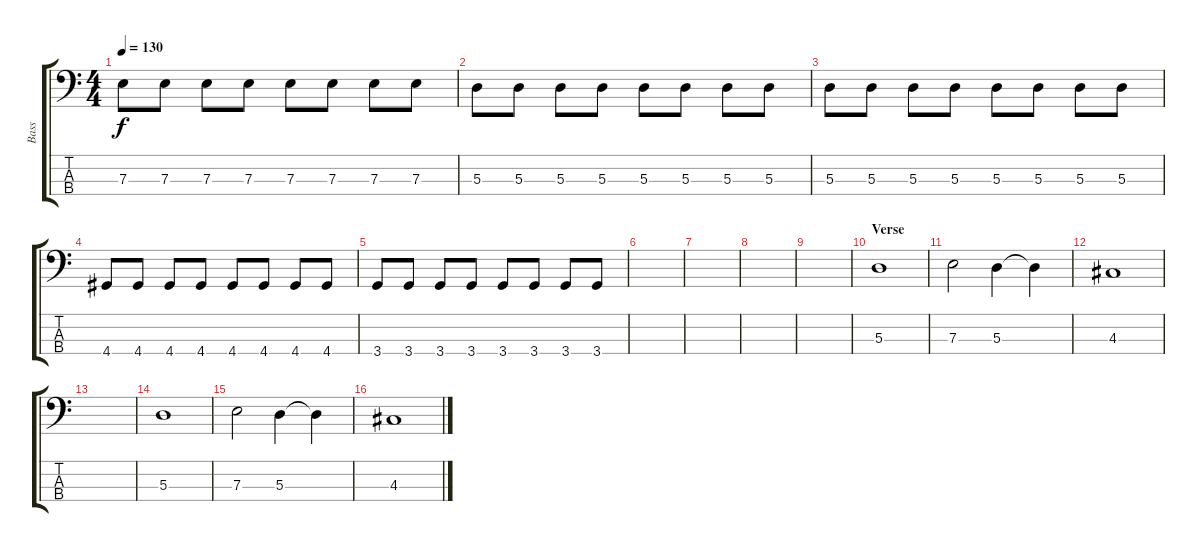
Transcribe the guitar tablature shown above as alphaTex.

\track ("Bass" "Bass") {instrument electricbasspick}
\staff {score tabs}
\tuning (G2 D2 A1 E1) {hide}
\ts (4 4)
\tempo 130
\clef f4
\ks c
7.3.8{dy f} 7.3.8 7.3.8 7.3.8 7.3.8 7.3.8 7.3.8 7.3.8 |
5.3.8 5.3.8 5.3.8 5.3.8 5.3.8 5.3.8 5.3.8 5.3.8 |
5.3.8 5.3.8 5.3.8 5.3.8 5.3.8 5.3.8 5.3.8 5.3.8 |
4.4.8 4.4.8 4.4.8 4.4.8 4.4.8 4.4.8 4.4.8 4.4.8 |
3.4.8 3.4.8 3.4.8 3.4.8 3.4.8 3.4.8 3.4.8 3.4.8 |
|
|
|
|
\section ("" "Verse")
5.3.1 |
7.3.2 5.3.4 5.3{t}.4 |
4.3.1 |
|
5.3.1 |
7.3.2 5.3.4 5.3{t}.4 |
4.3.1
